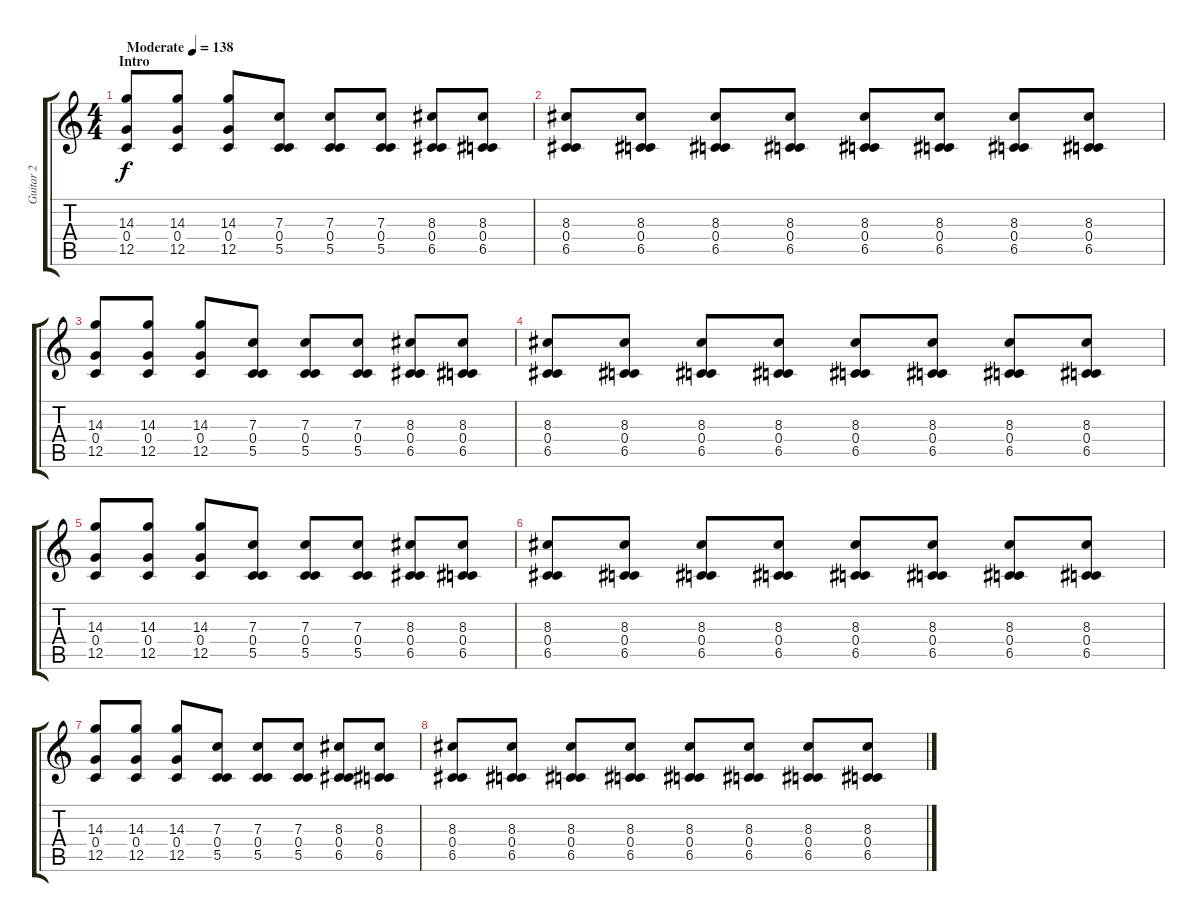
\track ("Guitar 2" "Guitar 2") {instrument overdrivenguitar}
\staff {score tabs}
\tuning (D4 A3 F3 C3 G2 C2) {hide}
\ts (4 4)
\section ("" "Intro")
\tempo (138 "Moderate")
\clef g2
\ks c
(14.3 0.4 12.5).8{dy f instrument overdrivenguitar} (14.3 0.4 12.5).8 (14.3 0.4 12.5).8 (7.3 0.4 5.5).8 (7.3 0.4 5.5).8 (7.3 0.4 5.5).8 (8.3 0.4 6.5).8 (8.3 0.4 6.5).8 |
(8.3 0.4 6.5).8 (8.3 0.4 6.5).8 (8.3 0.4 6.5).8 (8.3 0.4 6.5).8 (8.3 0.4 6.5).8 (8.3 0.4 6.5).8 (8.3 0.4 6.5).8 (8.3 0.4 6.5).8 |
(14.3 0.4 12.5).8 (14.3 0.4 12.5).8 (14.3 0.4 12.5).8 (7.3 0.4 5.5).8 (7.3 0.4 5.5).8 (7.3 0.4 5.5).8 (8.3 0.4 6.5).8 (8.3 0.4 6.5).8 |
(8.3 0.4 6.5).8 (8.3 0.4 6.5).8 (8.3 0.4 6.5).8 (8.3 0.4 6.5).8 (8.3 0.4 6.5).8 (8.3 0.4 6.5).8 (8.3 0.4 6.5).8 (8.3 0.4 6.5).8 |
(14.3 0.4 12.5).8 (14.3 0.4 12.5).8 (14.3 0.4 12.5).8 (7.3 0.4 5.5).8 (7.3 0.4 5.5).8 (7.3 0.4 5.5).8 (8.3 0.4 6.5).8 (8.3 0.4 6.5).8 |
(8.3 0.4 6.5).8 (8.3 0.4 6.5).8 (8.3 0.4 6.5).8 (8.3 0.4 6.5).8 (8.3 0.4 6.5).8 (8.3 0.4 6.5).8 (8.3 0.4 6.5).8 (8.3 0.4 6.5).8 |
(14.3 0.4 12.5).8 (14.3 0.4 12.5).8 (14.3 0.4 12.5).8 (7.3 0.4 5.5).8 (7.3 0.4 5.5).8 (7.3 0.4 5.5).8 (8.3 0.4 6.5).8 (8.3 0.4 6.5).8 |
(8.3 0.4 6.5).8 (8.3 0.4 6.5).8 (8.3 0.4 6.5).8 (8.3 0.4 6.5).8 (8.3 0.4 6.5).8 (8.3 0.4 6.5).8 (8.3 0.4 6.5).8 (8.3 0.4 6.5).8
